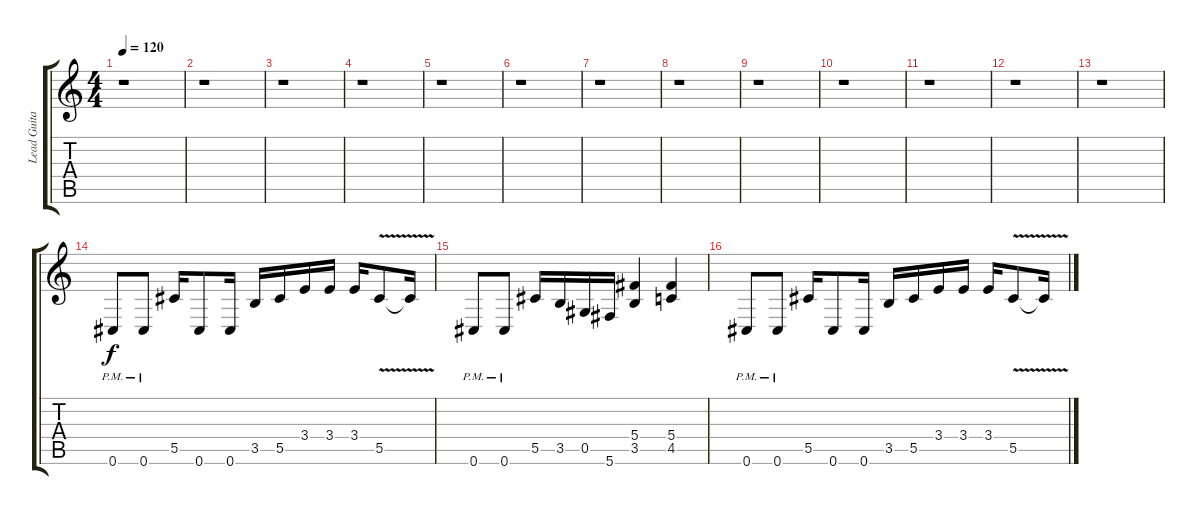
\track ("Lead Guitar" "Lead Guita") {instrument distortionguitar}
\staff {score tabs}
\tuning (Eb4 Bb3 Gb3 Db3 Ab2 Db2) {hide}
\ts (4 4)
\tempo 120
\clef g2
\ks c
r.1{dy f} |
r.1 |
r.1 |
r.1 |
r.1 |
r.1 |
r.1 |
r.1 |
r.1 |
r.1 |
r.1 |
r.1 |
r.1 |
0.6{pm}.8 0.6{pm}.8 5.5.16 0.6.8 0.6.16 3.5.16 5.5.16 3.4.16 3.4.16 3.4.16 5.5{v}.8 5.5{t}.16 |
0.6{pm}.8 0.6{pm}.8 5.5.16 3.5.16 0.5.16 5.6.16 (5.4 3.5).4 (5.4 4.5).4 |
0.6{pm}.8 0.6{pm}.8 5.5.16 0.6.8 0.6.16 3.5.16 5.5.16 3.4.16 3.4.16 3.4.16 5.5{v}.8 5.5{t}.16
